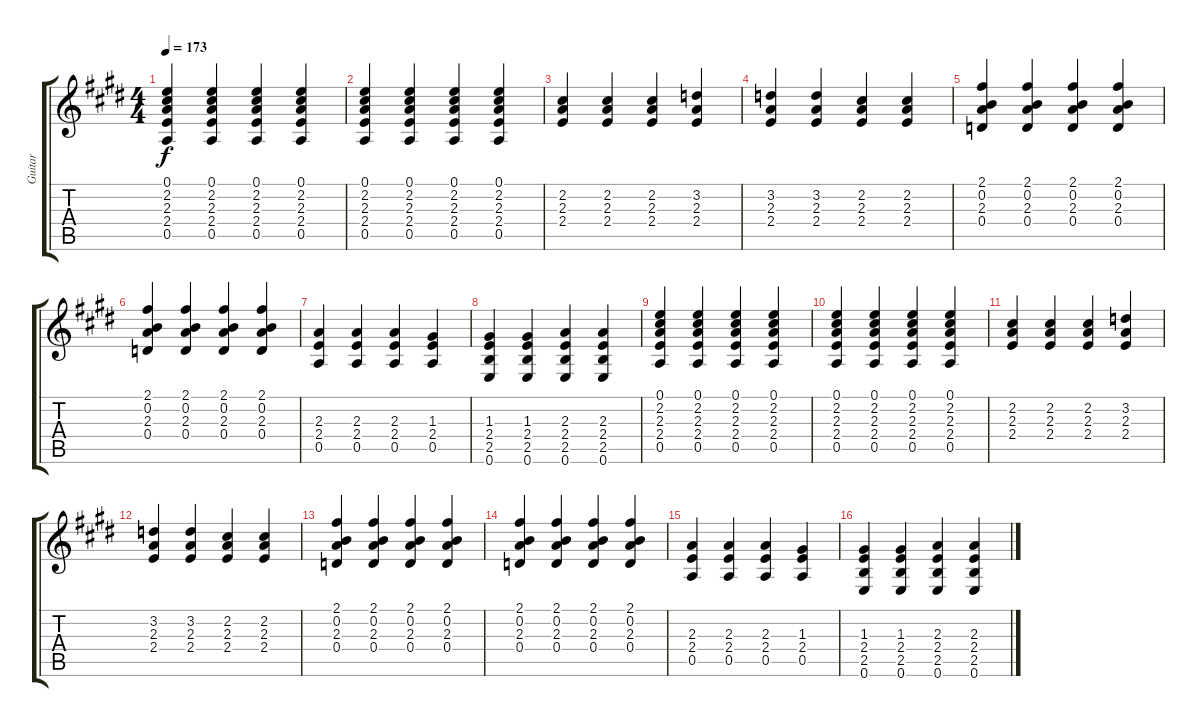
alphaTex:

\track ("Guitar" "Guitar") {instrument acousticguitarsteel}
\staff {score tabs}
\tuning (E4 B3 G3 D3 A2 E2) {hide}
\ts (4 4)
\tempo 173
\clef g2
\ks e
(0.1 2.2 2.3 2.4 0.5).4{dy f instrument acousticguitarsteel} (0.1 2.2 2.3 2.4 0.5).4 (0.1 2.2 2.3 2.4 0.5).4 (0.1 2.2 2.3 2.4 0.5).4 |
(0.1 2.2 2.3 2.4 0.5).4 (0.1 2.2 2.3 2.4 0.5).4 (0.1 2.2 2.3 2.4 0.5).4 (0.1 2.2 2.3 2.4 0.5).4 |
(2.2 2.3 2.4).4 (2.2 2.3 2.4).4 (2.2 2.3 2.4).4 (3.2 2.3 2.4).4 |
(3.2 2.3 2.4).4 (3.2 2.3 2.4).4 (2.2 2.3 2.4).4 (2.2 2.3 2.4).4 |
(2.1 0.2 2.3 0.4).4 (2.1 0.2 2.3 0.4).4 (2.1 0.2 2.3 0.4).4 (2.1 0.2 2.3 0.4).4 |
(2.1 0.2 2.3 0.4).4 (2.1 0.2 2.3 0.4).4 (2.1 0.2 2.3 0.4).4 (2.1 0.2 2.3 0.4).4 |
(2.3 2.4 0.5).4 (2.3 2.4 0.5).4 (2.3 2.4 0.5).4 (1.3 2.4 0.5).4 |
(1.3 2.4 2.5 0.6).4 (1.3 2.4 2.5 0.6).4 (2.3 2.4 2.5 0.6).4 (2.3 2.4 2.5 0.6).4 |
(0.1 2.2 2.3 2.4 0.5).4 (0.1 2.2 2.3 2.4 0.5).4 (0.1 2.2 2.3 2.4 0.5).4 (0.1 2.2 2.3 2.4 0.5).4 |
(0.1 2.2 2.3 2.4 0.5).4 (0.1 2.2 2.3 2.4 0.5).4 (0.1 2.2 2.3 2.4 0.5).4 (0.1 2.2 2.3 2.4 0.5).4 |
(2.2 2.3 2.4).4 (2.2 2.3 2.4).4 (2.2 2.3 2.4).4 (3.2 2.3 2.4).4 |
(3.2 2.3 2.4).4 (3.2 2.3 2.4).4 (2.2 2.3 2.4).4 (2.2 2.3 2.4).4 |
(2.1 0.2 2.3 0.4).4 (2.1 0.2 2.3 0.4).4 (2.1 0.2 2.3 0.4).4 (2.1 0.2 2.3 0.4).4 |
(2.1 0.2 2.3 0.4).4 (2.1 0.2 2.3 0.4).4 (2.1 0.2 2.3 0.4).4 (2.1 0.2 2.3 0.4).4 |
(2.3 2.4 0.5).4 (2.3 2.4 0.5).4 (2.3 2.4 0.5).4 (1.3 2.4 0.5).4 |
(1.3 2.4 2.5 0.6).4 (1.3 2.4 2.5 0.6).4 (2.3 2.4 2.5 0.6).4 (2.3 2.4 2.5 0.6).4
